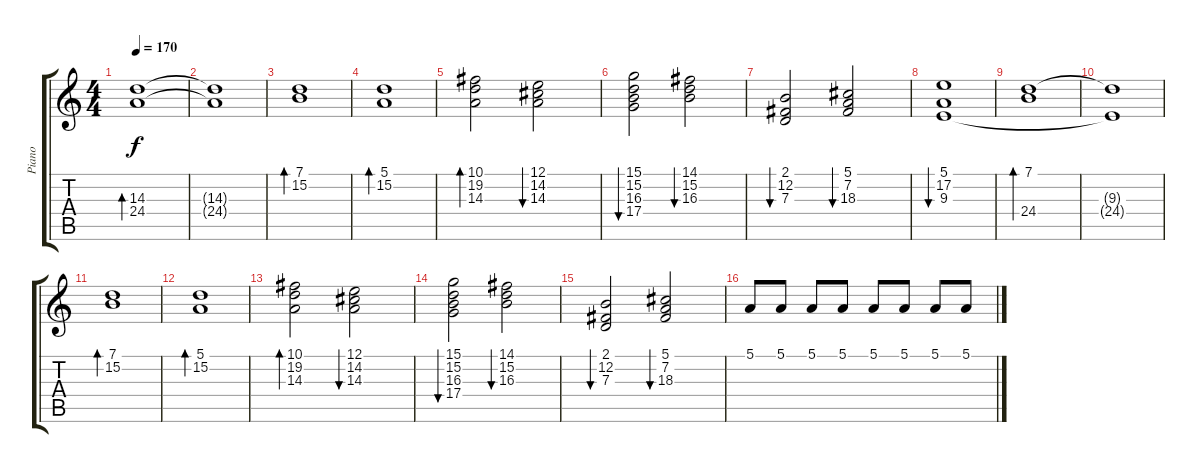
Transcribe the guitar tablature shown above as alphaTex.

\track ("Piano" "Piano") {instrument acousticgrandpiano}
\staff {score tabs}
\tuning (E4 B3 G3 D3 A2 E2) {hide}
\ts (4 4)
\tempo 170
\clef g2
\ks c
(14.3 24.4).1{bd 240 dy f instrument electricpiano1} |
(14.3{t} 24.4{t}).1 |
(7.1 15.2).1{bd 240} |
(5.1 15.2).1{bd 240} |
(10.1 19.2 14.3).2{bd 240} (12.1 14.2 14.3).2{bu 240} |
(15.1 15.2 16.3 17.4).2{bu 240} (14.1 15.2 16.3).2{bu 240} |
(2.1 12.2 7.3).2{bu 240} (5.1 7.2 18.3).2{bu 240} |
(5.1 17.2 9.3).1{bu 240} |
(7.1 24.4).1{bd 240} |
(9.3{t} 24.4{t}).1 |
(7.1 15.2).1{bd 240} |
(5.1 15.2).1{bd 240} |
(10.1 19.2 14.3).2{bd 240} (12.1 14.2 14.3).2{bu 240} |
(15.1 15.2 16.3 17.4).2{bu 240} (14.1 15.2 16.3).2{bu 240} |
(2.1 12.2 7.3).2{bu 240} (5.1 7.2 18.3).2{bu 240} |
5.1.8{volume 16 instrument acousticgrandpiano} 5.1.8 5.1.8 5.1.8 5.1.8 5.1.8 5.1.8 5.1.8
